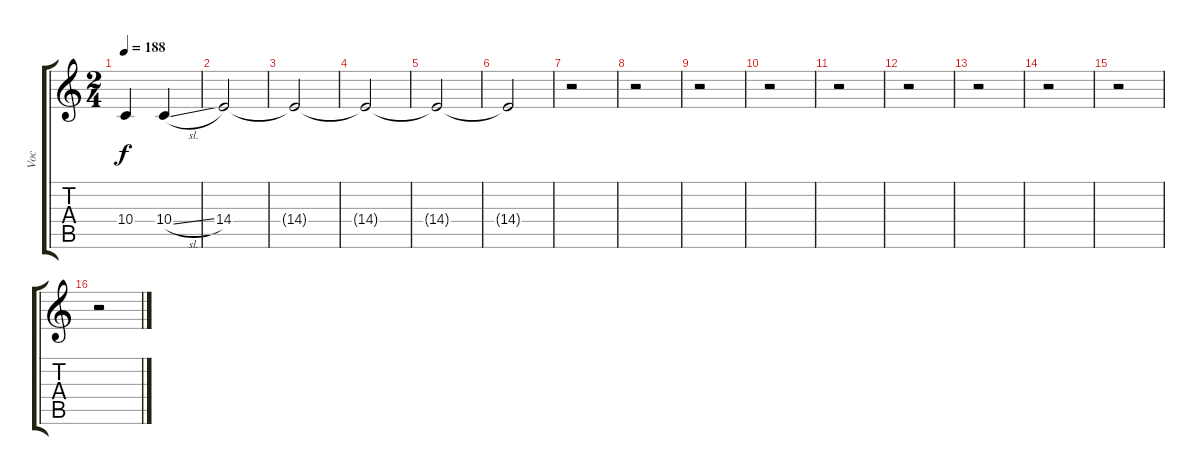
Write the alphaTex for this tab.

\track ("Voc" "Voc") {instrument lead8bassandlead}
\staff {score tabs}
\tuning (E4 B3 G3 D3 A2 E2) {hide}
\ts (2 4)
\tempo 188
\clef g2
\ks c
10.4.4{dy f} 10.4{sl}.4 |
14.4.2 |
14.4{t}.2 |
14.4{t}.2 |
14.4{t}.2 |
14.4{t}.2 |
r.2 |
r.2 |
r.2 |
r.2 |
r.2 |
r.2 |
r.2 |
r.2 |
r.2 |
r.2
